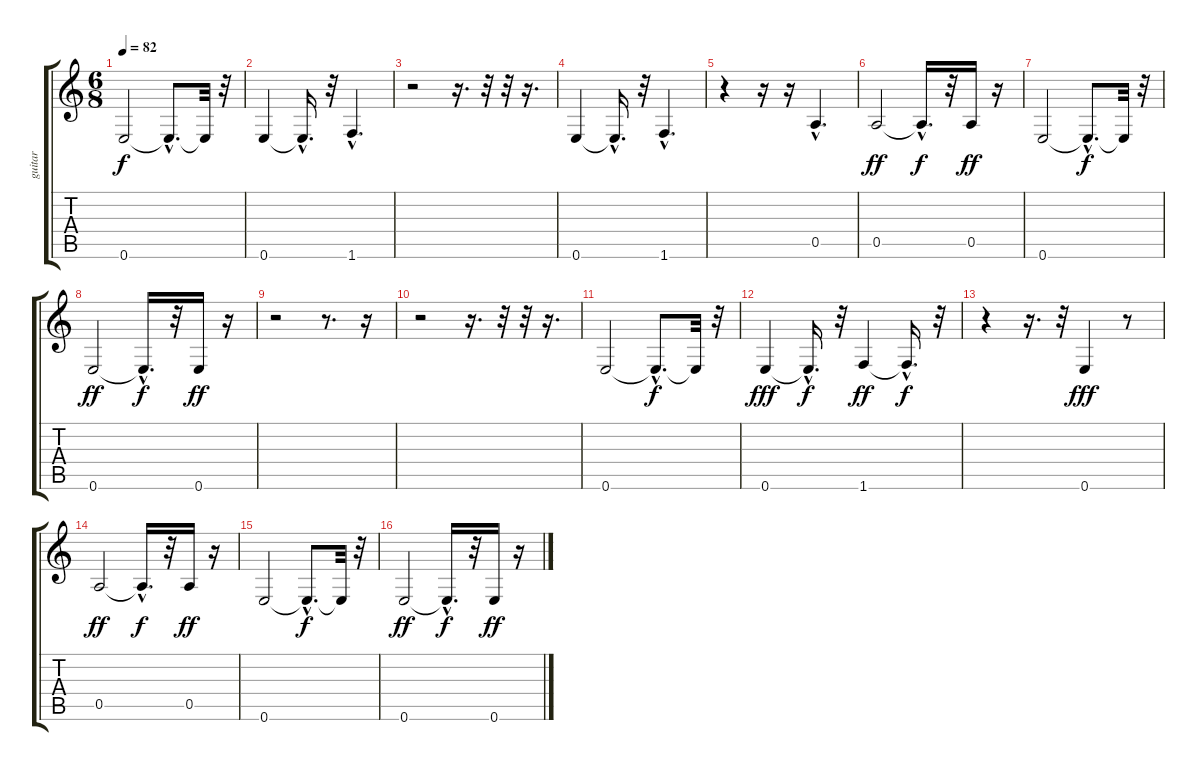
\track ("guitar" "guitar") {instrument electricguitarjazz}
\staff {score tabs}
\tuning (E4 B3 G3 D3 A2 E2) {hide}
\ts (6 8)
\tempo 82
\clef g2
\ks c
0.6.2{dy f} 0.6{hac t}.8{d} 0.6{t}.32 r.32 |
0.6.4 0.6{hac t}.16{d} r.32 1.6{hac}.4{d} |
r.2 r.16{d} r.32 r.32 r.16{d} |
0.6.4 0.6{hac t}.16{d} r.32 1.6{hac}.4{d} |
r.4 r.16 r.16 0.5{hac}.4{d} |
0.5.2{dy ff} 0.5{hac t}.16{d dy f} r.32 0.5.16{dy ff} r.16 |
0.6.2 0.6{hac t}.8{d dy f} 0.6{t}.32 r.32 |
0.6.2{dy ff} 0.6{hac t}.16{d dy f} r.32 0.6.16{dy ff} r.16 |
r.2 r.8{d} r.16 |
r.2 r.16{d} r.32 r.32 r.16{d} |
0.6.2 0.6{hac t}.8{d dy f} 0.6{t}.32 r.32 |
0.6.4{dy fff} 0.6{hac t}.16{d dy f} r.32 1.6.4{dy ff} 1.6{hac t}.16{d dy f} r.32 |
r.4 r.16{d} r.32 0.6.4{dy fff} r.8 |
0.5.2{dy ff} 0.5{hac t}.16{d dy f} r.32 0.5.16{dy ff} r.16 |
0.6.2 0.6{hac t}.8{d dy f} 0.6{t}.32 r.32 |
0.6.2{dy ff} 0.6{hac t}.16{d dy f} r.32 0.6.16{dy ff} r.16
